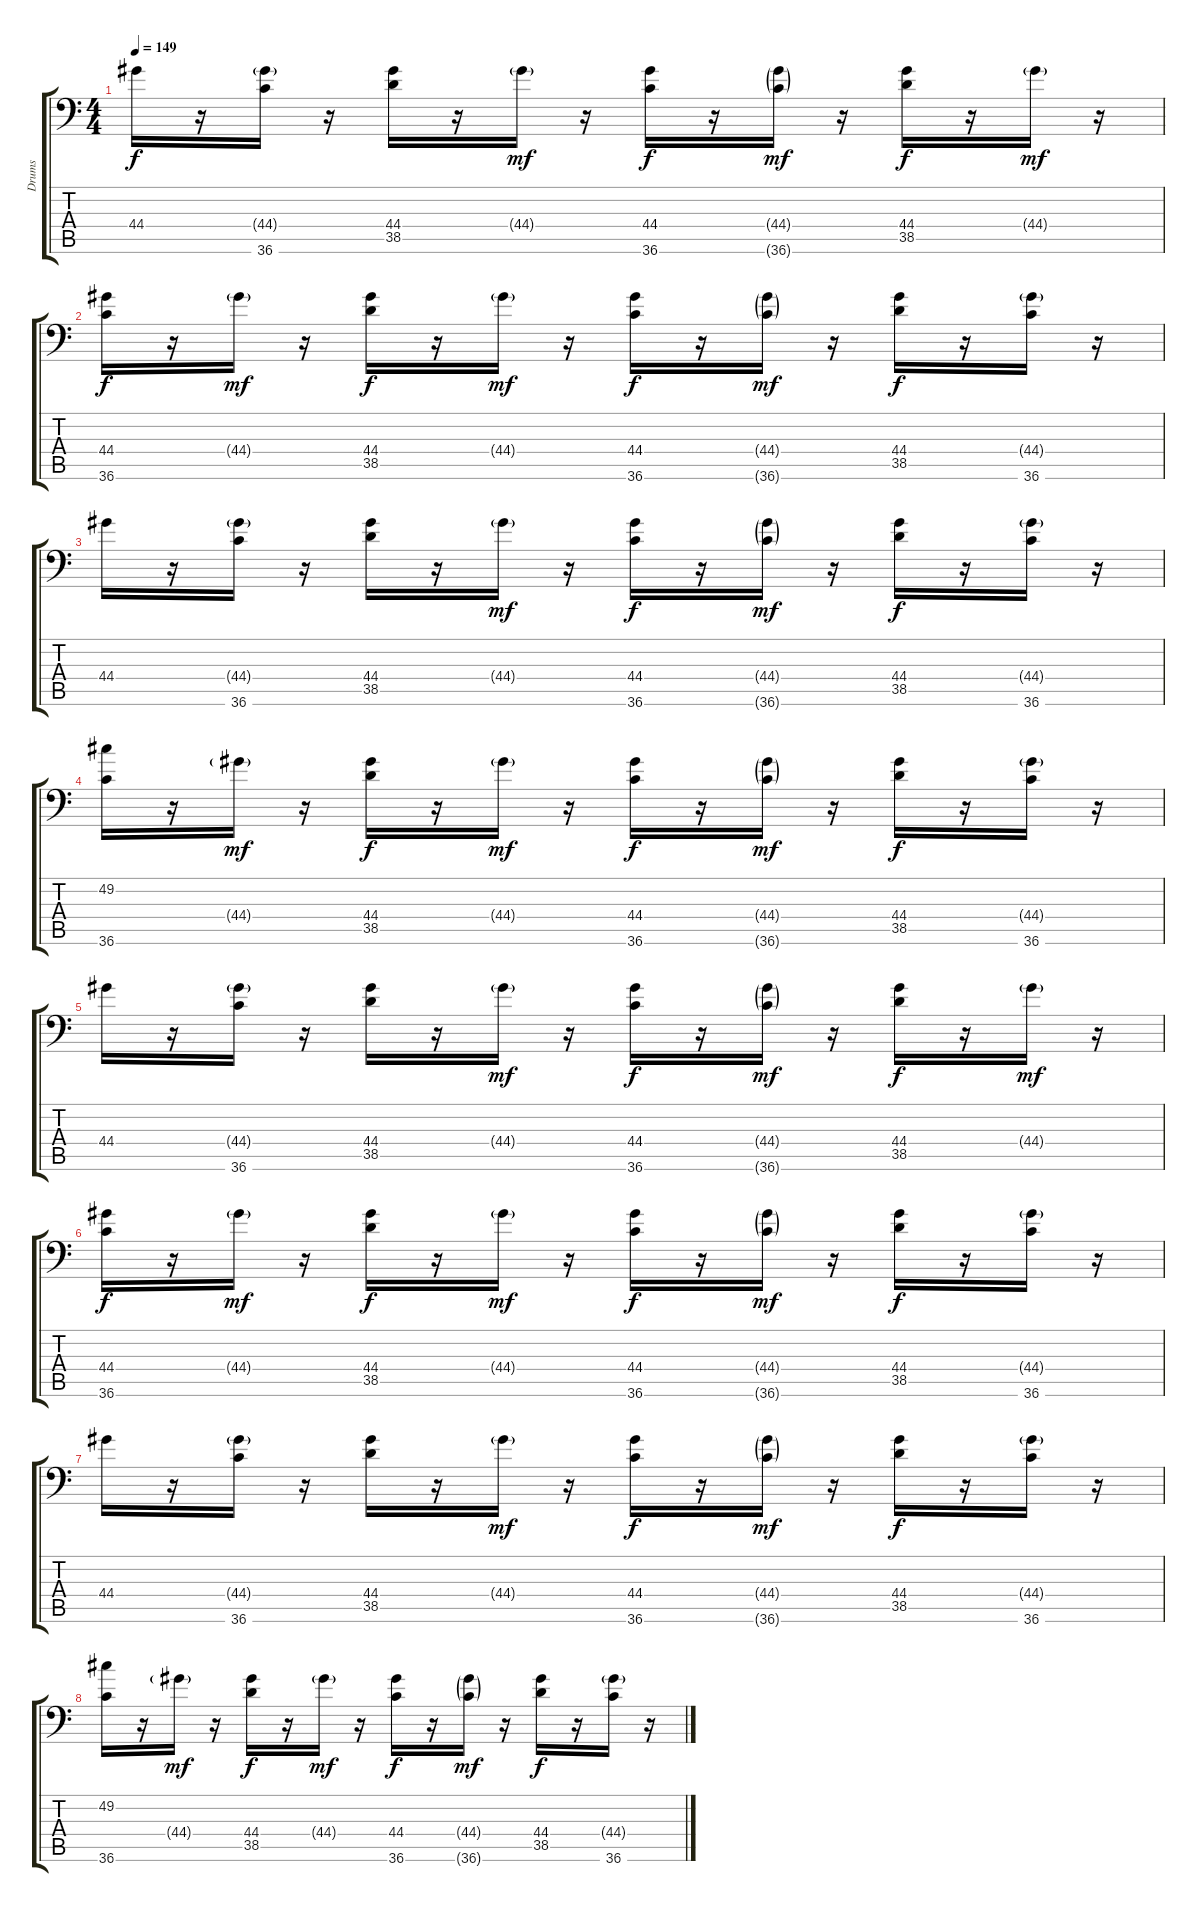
\track ("Drums" "Drums") {instrument acousticgrandpiano}
\staff {score tabs}
\tuning (C-1 C-1 C-1 C-1 C-1 C-1) {hide}
\ts (4 4)
\tempo 149
\clef f4
\ks c
44.4.16{dy f} r.16 (44.4{g} 36.6).16 r.16 (44.4 38.5).16 r.16 44.4{g}.16{dy mf} r.16 (44.4 36.6).16{dy f} r.16 (44.4{g} 36.6{g}).16{dy mf} r.16 (44.4 38.5).16{dy f} r.16 44.4{g}.16{dy mf} r.16 |
(44.4 36.6).16{dy f} r.16 44.4{g}.16{dy mf} r.16 (44.4 38.5).16{dy f} r.16 44.4{g}.16{dy mf} r.16 (44.4 36.6).16{dy f} r.16 (44.4{g} 36.6{g}).16{dy mf} r.16 (44.4 38.5).16{dy f} r.16 (44.4{g} 36.6).16 r.16 |
44.4.16 r.16 (44.4{g} 36.6).16 r.16 (44.4 38.5).16 r.16 44.4{g}.16{dy mf} r.16 (44.4 36.6).16{dy f} r.16 (44.4{g} 36.6{g}).16{dy mf} r.16 (44.4 38.5).16{dy f} r.16 (44.4{g} 36.6).16 r.16 |
(49.2 36.6).16 r.16 44.4{g}.16{dy mf} r.16 (44.4 38.5).16{dy f} r.16 44.4{g}.16{dy mf} r.16 (44.4 36.6).16{dy f} r.16 (44.4{g} 36.6{g}).16{dy mf} r.16 (44.4 38.5).16{dy f} r.16 (44.4{g} 36.6).16 r.16 |
44.4.16 r.16 (44.4{g} 36.6).16 r.16 (44.4 38.5).16 r.16 44.4{g}.16{dy mf} r.16 (44.4 36.6).16{dy f} r.16 (44.4{g} 36.6{g}).16{dy mf} r.16 (44.4 38.5).16{dy f} r.16 44.4{g}.16{dy mf} r.16 |
(44.4 36.6).16{dy f} r.16 44.4{g}.16{dy mf} r.16 (44.4 38.5).16{dy f} r.16 44.4{g}.16{dy mf} r.16 (44.4 36.6).16{dy f} r.16 (44.4{g} 36.6{g}).16{dy mf} r.16 (44.4 38.5).16{dy f} r.16 (44.4{g} 36.6).16 r.16 |
44.4.16 r.16 (44.4{g} 36.6).16 r.16 (44.4 38.5).16 r.16 44.4{g}.16{dy mf} r.16 (44.4 36.6).16{dy f} r.16 (44.4{g} 36.6{g}).16{dy mf} r.16 (44.4 38.5).16{dy f} r.16 (44.4{g} 36.6).16 r.16 |
(49.2 36.6).16 r.16 44.4{g}.16{dy mf} r.16 (44.4 38.5).16{dy f} r.16 44.4{g}.16{dy mf} r.16 (44.4 36.6).16{dy f} r.16 (44.4{g} 36.6{g}).16{dy mf} r.16 (44.4 38.5).16{dy f} r.16 (44.4{g} 36.6).16 r.16
